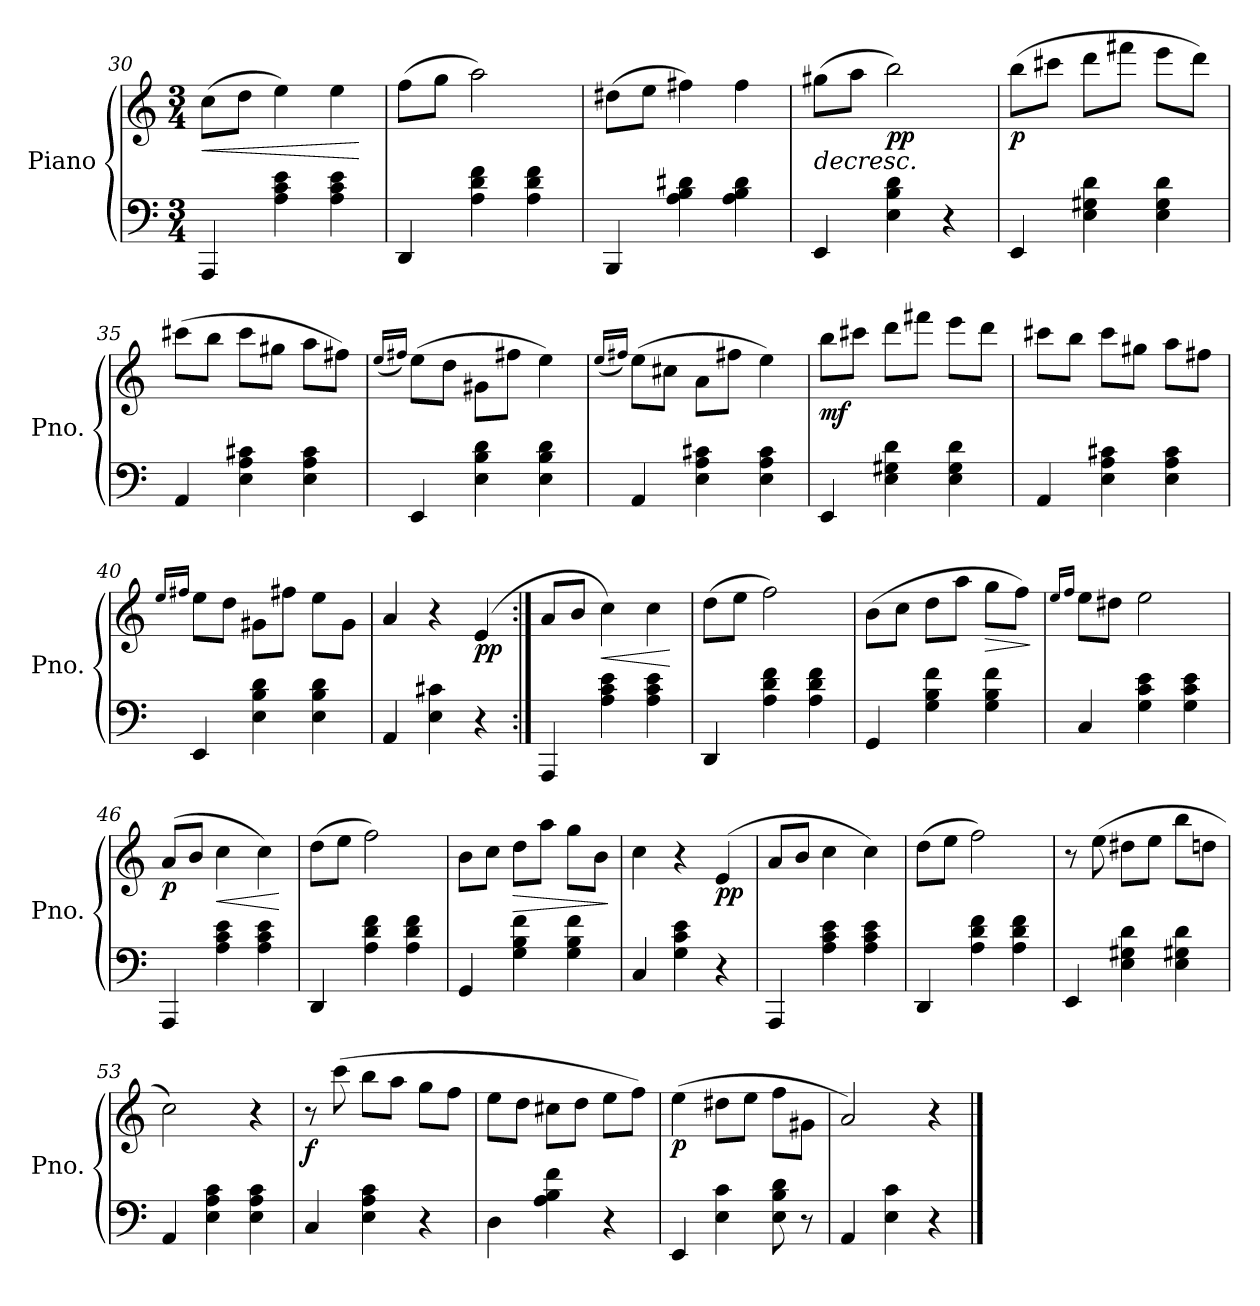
**kern	**kern	**dynam
*part1	*part1	*part1
*staff2	*staff1	*staff1/2
*I"Piano	*	*
*I'Pno.	*	*
*clefF4	*clefG2	*
*k[]	*k[]	*
*M3/4	*M3/4	*
=30	=30	=30
!	!	!LO:HP:b
4AAA/	(8cc\L	<
.	8dd\J	.
4A\ 4c\ 4e\	4ee\)	.
4A\ 4c\ 4e\	4ee\	.
.	.	[
=31	=31	=31
4DD/	(8ff\L	.
.	8gg\J	.
4A\ 4d\ 4f\	2aa\)	.
4A\ 4d\ 4f\	.	.
=32	=32	=32
4BBB/	(8dd#X\L	.
.	8ee\J	.
4A\ 4B\ 4d#X\	4ff#X\)	.
4A\ 4B\ 4d#\	4ff#\	.
=33	=33	=33
!	!	!LO:HP:b
4EE/	(8gg#X\L	>
.	8aa\J	.
!	!	!LO:DY:b
4E\ 4B\ 4d\	2bb\)	pp
4r	.	.
.	.	]
=34	=34	=34
!	!	!LO:DY:b
4EE/	(8bb\L	p
.	8ccc#X\J	.
4E\ 4G#X\ 4d\	8ddd\L	.
.	8fff#X\J	.
4E\ 4G#\ 4d\	8eee\L	.
.	8ddd\J)	.
!!LO:PB:g=z
=35	=35	=35
4AA/	(8ccc#X\L	.
.	8bb\J	.
4E\ 4A\ 4c#X\	8ccc#\L	.
.	8gg#X\J	.
4E\ 4A\ 4c#\	8aa\L	.
.	8ff#X\J)	.
=36	=36	=36
.	(16qee/LL	.
.	16qff#X/JJ)	.
4EE/	(8ee\L	.
.	8dd\J	.
4E\ 4B\ 4d\	8g#X\L	.
.	8ff#\J	.
4E\ 4B\ 4d\	4ee\)	.
=37	=37	=37
.	(16qee/LL	.
.	16qff#X/JJ)	.
4AA/	(8ee\L	.
.	8cc#X\J	.
4E\ 4A\ 4c#X\	8a\L	.
.	8ff#\J	.
4E\ 4A\ 4c#\	4ee\)	.
=38	=38	=38
!	!	!LO:DY:b
4EE/	8bb\L	mf
.	8ccc#X\J	.
4E\ 4G#X\ 4d\	8ddd\L	.
.	8fff#X\J	.
4E\ 4G#\ 4d\	8eee\L	.
.	8ddd\J	.
=39	=39	=39
4AA/	8ccc#X\L	.
.	8bb\J	.
4E\ 4A\ 4c#X\	8ccc#\L	.
.	8gg#X\J	.
4E\ 4A\ 4c#\	8aa\L	.
.	8ff#X\J	.
!!LO:LB:g=z
=40	=40	=40
.	16qee/LL	.
.	16qff#X/JJ	.
4EE/	8ee\L	.
.	8dd\J	.
4E\ 4B\ 4d\	8g#X\L	.
.	8ff#\J	.
4E\ 4B\ 4d\	8ee\L	.
.	8g#\J	.
=41	=41	=41
4AA/	4a/	.
4E\ 4c#X\	4r	.
!	!	!LO:DY:b
4r	(4e/	pp
=42:|!	=42:|!	=42:|!
4AAA/	8a/L	.
.	8b/J	.
!	!	!LO:HP:b
4A\ 4c\ 4e\	4cc\)	<
4A\ 4c\ 4e\	4cc\	.
.	.	[
=43	=43	=43
4DD/	(8dd\L	.
.	8ee\J	.
4A\ 4d\ 4f\	2ff\)	.
4A\ 4d\ 4f\	.	.
=44	=44	=44
4GG/	(8b\L	.
.	8cc\J	.
4G\ 4B\ 4f\	8dd\L	.
.	8aa\J	.
!	!	!LO:HP:b
4G\ 4B\ 4f\	8gg\L	>
.	8ff\J)	.
.	.	]
=45	=45	=45
.	16qee/LL	.
.	16qff/JJ	.
4C/	8ee\L	.
.	8dd#X\J	.
4G\ 4c\ 4e\	2ee\	.
4G\ 4c\ 4e\	.	.
=46	=46	=46
!	!	!LO:DY:b
4AAA/	(8a/L	p
.	8b/J	.
!	!	!LO:HP:b
4A\ 4c\ 4e\	4cc\	<
4A\ 4c\ 4e\	4cc\)	.
.	.	[
!!LO:LB:g=z
=47	=47	=47
4DD/	(8dd\L	.
.	8ee\J	.
4A\ 4d\ 4f\	2ff\)	.
4A\ 4d\ 4f\	.	.
=48	=48	=48
4GG/	8b\L	.
.	8cc\J	.
!	!	!LO:HP:b
4G\ 4B\ 4f\	8dd\L	>
.	8aa\J	.
4G\ 4B\ 4f\	8gg\L	.
.	8b\J	.
.	.	]
=49	=49	=49
4C/	4cc\	.
4G\ 4c\ 4e\	4r	.
!	!	!LO:DY:b
4r	(4e/	pp
=50	=50	=50
4AAA/	8a/L	.
.	8b/J	.
4A\ 4c\ 4e\	4cc\	.
4A\ 4c\ 4e\	4cc\)	.
=51	=51	=51
4DD/	(8dd\L	.
.	8ee\J	.
4A\ 4d\ 4f\	2ff\)	.
4A\ 4d\ 4f\	.	.
=52	=52	=52
4EE/	8r	.
.	(8ee\	.
4E\ 4G#X\ 4d\	8dd#X\L	.
.	8ee\J	.
4E\ 4G#X\ 4d\	8bb\L	.
.	8ddn\J	.
=53	=53	=53
4AA/	2cc\)	.
4E\ 4A\ 4c\	.	.
4E\ 4A\ 4c\	4r	.
!!LO:LB:g=z
=54	=54	=54
!	!	!LO:DY:b
4C/	8r	f
.	(8ccc\	.
4E\ 4A\ 4c\	8bb\L	.
.	8aa\J	.
4r	8gg\L	.
.	8ff\J	.
=55	=55	=55
4D\	8ee\L	.
.	8dd\J	.
4A\ 4B\ 4f\	8cc#X\L	.
.	8dd\J	.
4r	8ee\L	.
.	8ff\J)	.
=56	=56	=56
!	!	!LO:DY:b
4EE/	(4ee\	p
4E\ 4c\	8dd#X\L	.
.	8ee\J	.
8E\ 8B\ 8d\	8ff\L	.
8r	8g#X\J	.
=57	=57	=57
4AA/	2a/)	.
4E\ 4c\	.	.
4r	4r	.
==	==	==
*-	*-	*-
